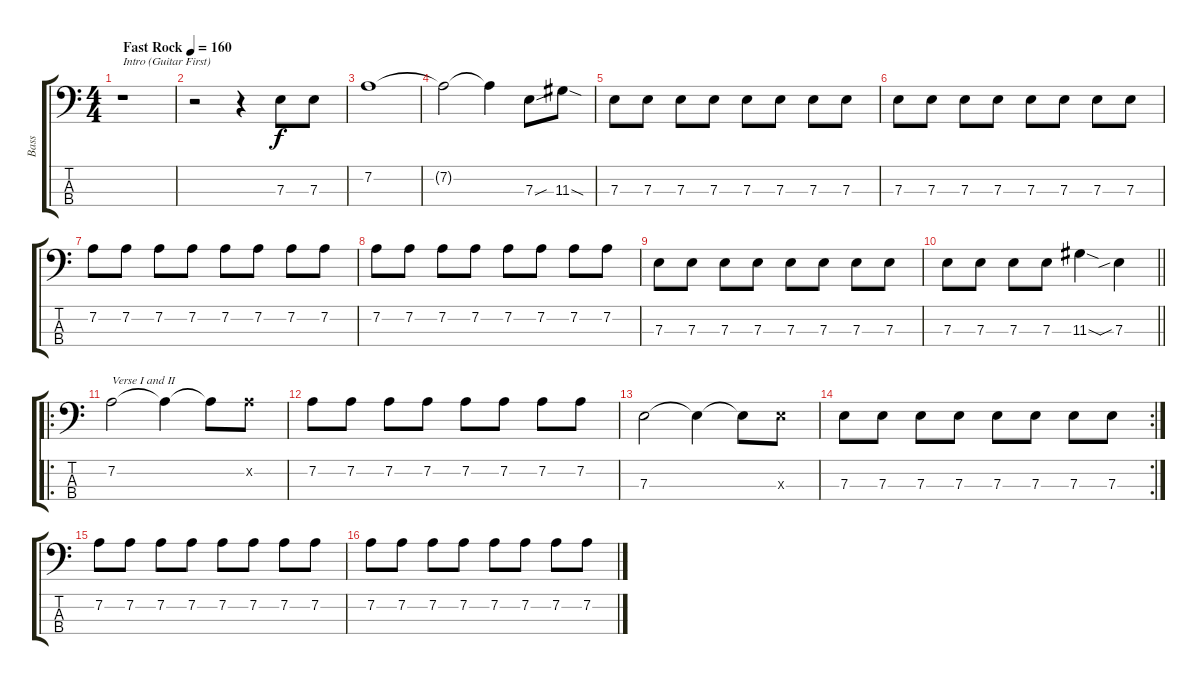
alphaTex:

\track ("Bass" "Bass") {instrument electricbassfinger}
\staff {score tabs}
\tuning (G2 D2 A1 E1) {hide}
\ts (4 4)
\tempo (160 "Fast Rock")
\clef f4
\ks c
r.1{txt "Intro (Guitar First)" dy f instrument electricbassfinger} |
r.2 r.4 7.3.8 7.3.8 |
7.2.1 |
7.2{t}.2 7.2{t}.4 7.3{sou}.8 11.3{sod}.8 |
7.3.8 7.3.8 7.3.8 7.3.8 7.3.8 7.3.8 7.3.8 7.3.8 |
7.3.8 7.3.8 7.3.8 7.3.8 7.3.8 7.3.8 7.3.8 7.3.8 |
7.2.8 7.2.8 7.2.8 7.2.8 7.2.8 7.2.8 7.2.8 7.2.8 |
7.2.8 7.2.8 7.2.8 7.2.8 7.2.8 7.2.8 7.2.8 7.2.8 |
7.3.8 7.3.8 7.3.8 7.3.8 7.3.8 7.3.8 7.3.8 7.3.8 |
\barLineRight lightlight
7.3.8 7.3.8 7.3.8 7.3.8 11.3{sod}.4 7.3{sib}.4 |
\ro
7.2.2{txt "Verse I and II"} 7.2{t}.4 7.2{t}.8 7.2{x}.8 |
7.2.8 7.2.8 7.2.8 7.2.8 7.2.8 7.2.8 7.2.8 7.2.8 |
7.3.2 7.3{t}.4 7.3{t}.8 7.3{x}.8 |
\rc 2
7.3.8 7.3.8 7.3.8 7.3.8 7.3.8 7.3.8 7.3.8 7.3.8 |
7.2.8 7.2.8 7.2.8 7.2.8 7.2.8 7.2.8 7.2.8 7.2.8 |
7.2.8 7.2.8 7.2.8 7.2.8 7.2.8 7.2.8 7.2.8 7.2.8
